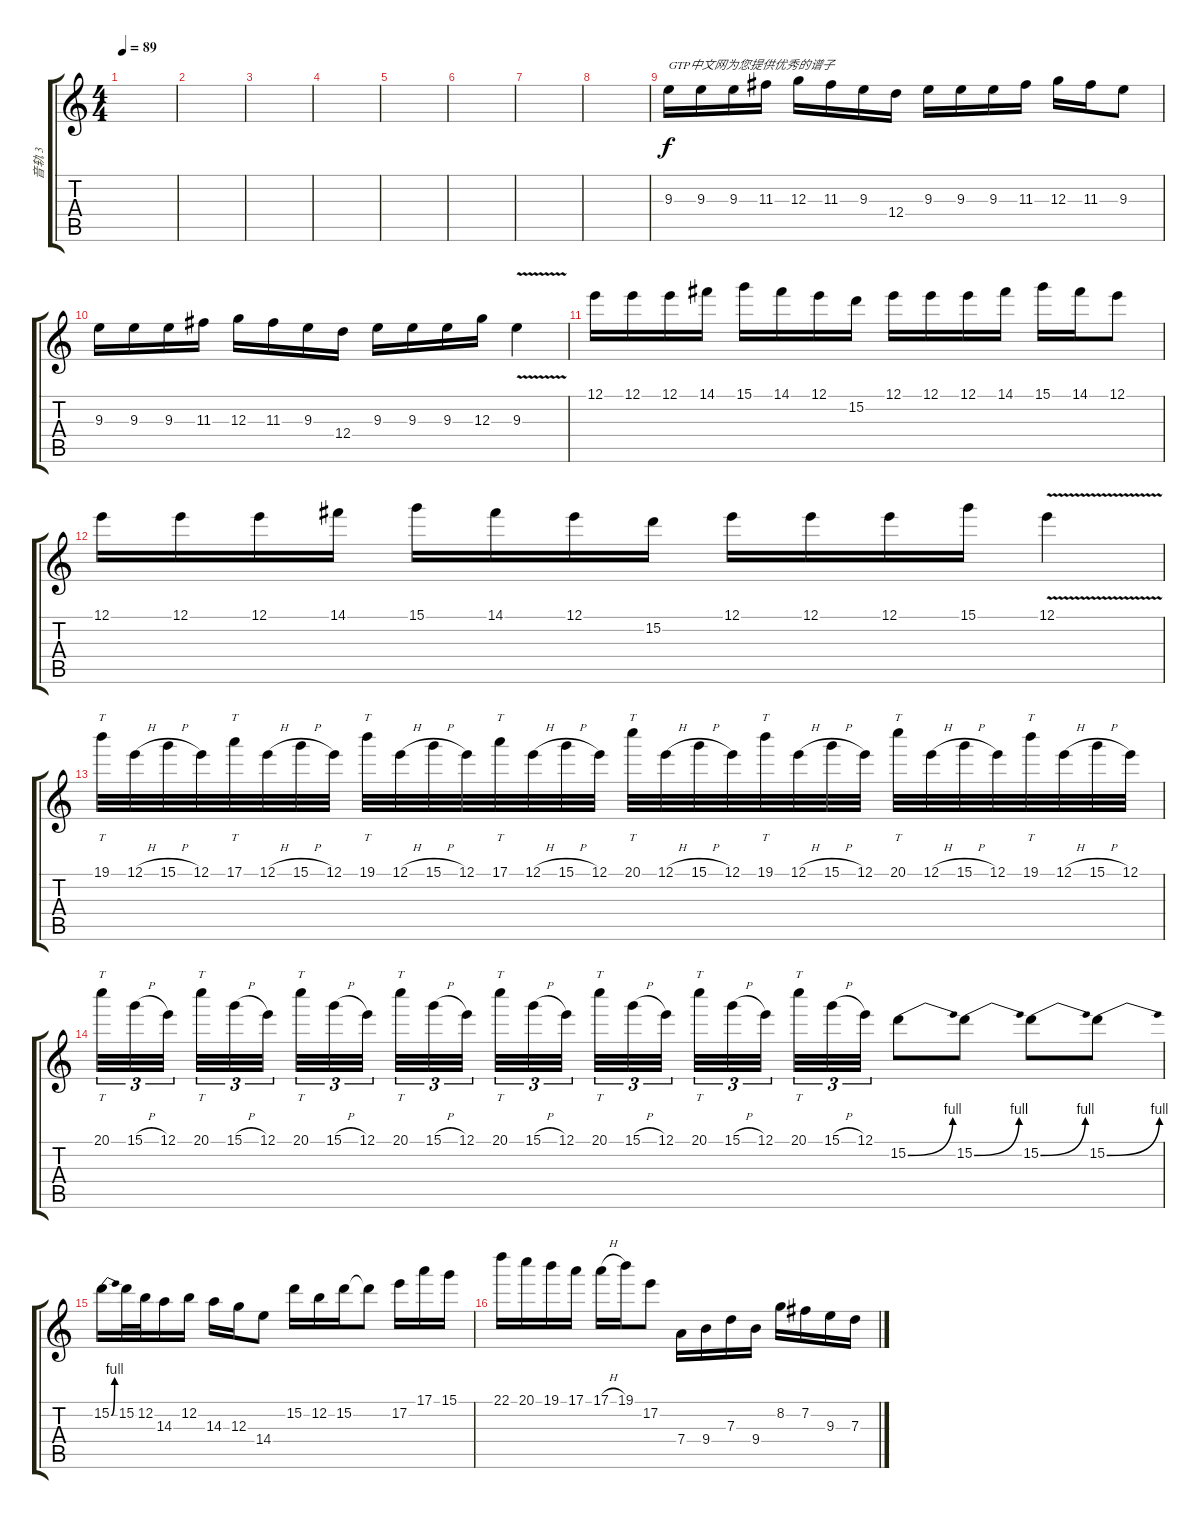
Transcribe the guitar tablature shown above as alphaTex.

\track ("音轨 3" "音轨 3") {instrument overdrivenguitar}
\staff {score tabs}
\tuning (E4 B3 G3 D3 A2 E2) {hide}
\ts (4 4)
\tempo 89
\clef g2
\ks c
|
|
|
|
|
|
|
|
9.3.16{txt "GTP中文网为您提供优秀的谱子"} 9.3.16 9.3.16 11.3.16 12.3.16 11.3.16 9.3.16 12.4.16 9.3.16 9.3.16 9.3.16 11.3.16 12.3.16 11.3.16 9.3.8 |
9.3.16 9.3.16 9.3.16 11.3.16 12.3.16 11.3.16 9.3.16 12.4.16 9.3.16 9.3.16 9.3.16 12.3.16 9.3{v}.4 |
12.1.16 12.1.16 12.1.16 14.1.16 15.1.16 14.1.16 12.1.16 15.2.16 12.1.16 12.1.16 12.1.16 14.1.16 15.1.16 14.1.16 12.1.8 |
12.1.16 12.1.16 12.1.16 14.1.16 15.1.16 14.1.16 12.1.16 15.2.16 12.1.16 12.1.16 12.1.16 15.1.16 12.1{v}.4 |
19.1.32{tt} 12.1{h}.32 15.1{h}.32 12.1.32 17.1.32{tt} 12.1{h}.32 15.1{h}.32 12.1.32 19.1.32{tt} 12.1{h}.32 15.1{h}.32 12.1.32 17.1.32{tt} 12.1{h}.32 15.1{h}.32 12.1.32 20.1.32{tt} 12.1{h}.32 15.1{h}.32 12.1.32 19.1.32{tt} 12.1{h}.32 15.1{h}.32 12.1.32 20.1.32{tt} 12.1{h}.32 15.1{h}.32 12.1.32 19.1.32{tt} 12.1{h}.32 15.1{h}.32 12.1.32 |
20.1.32{tt tu (3 2)} 15.1{h}.32{tu (3 2)} 12.1.32{tu (3 2) beam splitsecondary} 20.1.32{tt tu (3 2)} 15.1{h}.32{tu (3 2)} 12.1.32{tu (3 2) beam splitsecondary} 20.1.32{tt tu (3 2)} 15.1{h}.32{tu (3 2)} 12.1.32{tu (3 2) beam splitsecondary} 20.1.32{tt tu (3 2)} 15.1{h}.32{tu (3 2)} 12.1.32{tu (3 2)} 20.1.32{tt tu (3 2)} 15.1{h}.32{tu (3 2)} 12.1.32{tu (3 2) beam splitsecondary} 20.1.32{tt tu (3 2)} 15.1{h}.32{tu (3 2)} 12.1.32{tu (3 2) beam splitsecondary} 20.1.32{tt tu (3 2)} 15.1{h}.32{tu (3 2)} 12.1.32{tu (3 2) beam splitsecondary} 20.1.32{tt tu (3 2)} 15.1{h}.32{tu (3 2)} 12.1.32{tu (3 2)} 15.2{be (bend 0 0 60 4)}.8 15.2{be (bend 0 0 60 4)}.8 15.2{be (bend 0 0 60 4)}.8 15.2{be (bend 0 0 60 4)}.8 |
15.2{be (bend 0 0 60 4)}.16 15.2.32 12.2.32 14.3.16 12.2.16 14.3.16 12.3.16 14.4.8 15.2.16 12.2.16 15.2.16 15.2{t}.8 17.2.16 17.1.16 15.1.16 |
22.1.16 20.1.16 19.1.16 17.1.16 17.1{h}.16 19.1.16 17.2.8 7.4.16 9.4.16 7.3.16 9.4.16 8.2.16 7.2.16 9.3.16 7.3.16
